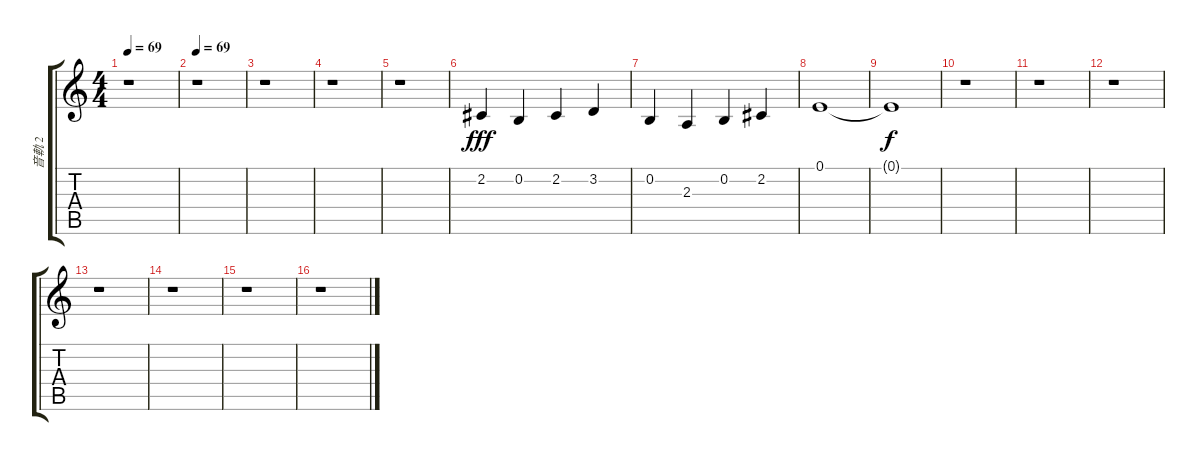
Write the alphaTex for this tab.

\track ("音軌 2" "音軌 2") {instrument stringensemble1}
\staff {score tabs}
\tuning (E4 B3 G3 D3 A2 E2) {hide}
\ts (4 4)
\tempo 69
\clef g2
\ks c
r.1{dy fff instrument stringensemble1} |
\tempo 69
r.1 |
r.1 |
r.1 |
r.1 |
2.2.4 0.2.4 2.2.4 3.2.4 |
0.2.4 2.3.4 0.2.4 2.2.4 |
0.1.1 |
0.1{t}.1{dy f} |
r.1 |
r.1 |
r.1 |
r.1 |
r.1 |
r.1 |
r.1
